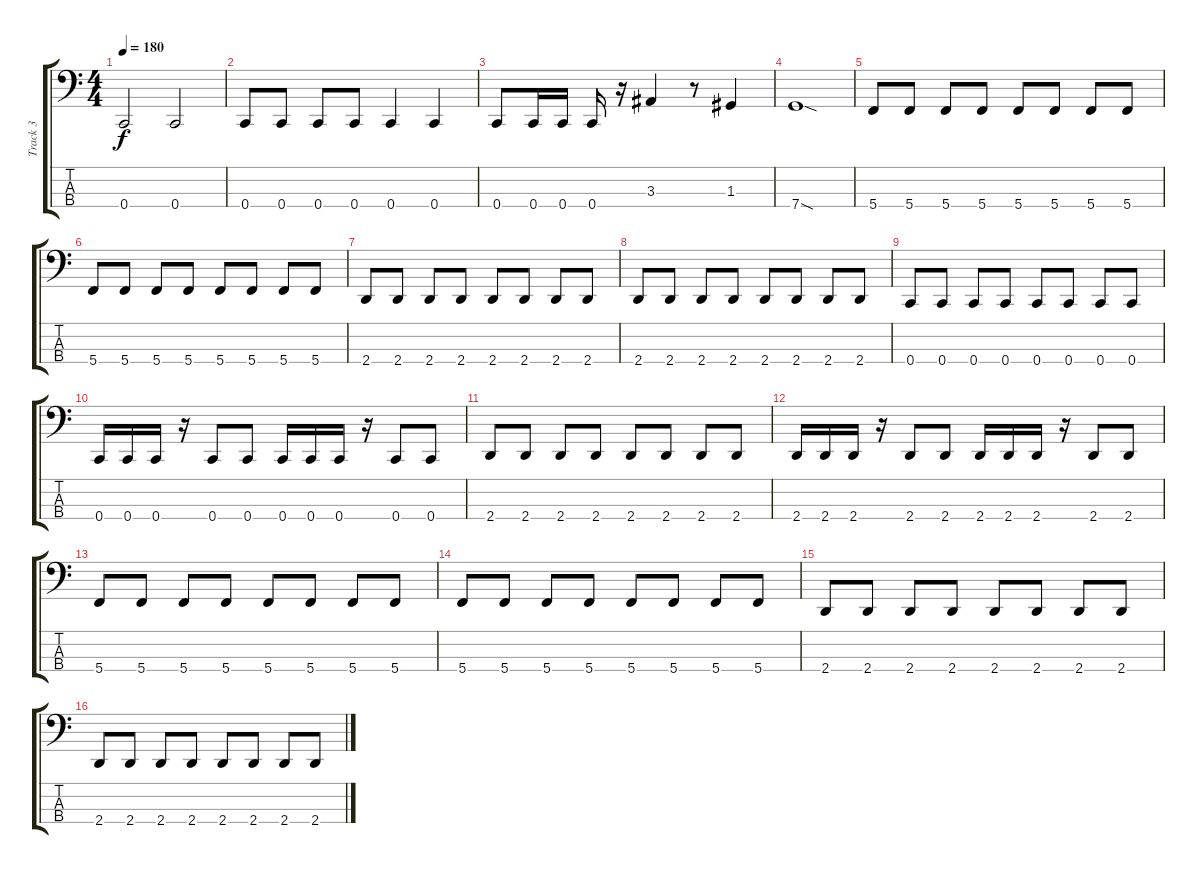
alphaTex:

\track ("Track 3" "Track 3") {instrument electricbasspick}
\staff {score tabs}
\tuning (F2 C2 G1 C1) {hide}
\ts (4 4)
\tempo 180
\clef f4
\ks c
0.4.2{dy f} 0.4.2 |
0.4.8 0.4.8 0.4.8 0.4.8 0.4.4 0.4.4 |
0.4.8 0.4.16 0.4.16 0.4.16 r.16 3.3.4 r.8 1.3.4 |
7.4{sod}.1 |
5.4.8 5.4.8 5.4.8 5.4.8 5.4.8 5.4.8 5.4.8 5.4.8 |
5.4.8 5.4.8 5.4.8 5.4.8 5.4.8 5.4.8 5.4.8 5.4.8 |
2.4.8 2.4.8 2.4.8 2.4.8 2.4.8 2.4.8 2.4.8 2.4.8 |
2.4.8 2.4.8 2.4.8 2.4.8 2.4.8 2.4.8 2.4.8 2.4.8 |
0.4.8 0.4.8 0.4.8 0.4.8 0.4.8 0.4.8 0.4.8 0.4.8 |
0.4.16 0.4.16 0.4.16 r.16 0.4.8 0.4.8 0.4.16 0.4.16 0.4.16 r.16 0.4.8 0.4.8 |
2.4.8 2.4.8 2.4.8 2.4.8 2.4.8 2.4.8 2.4.8 2.4.8 |
2.4.16 2.4.16 2.4.16 r.16 2.4.8 2.4.8 2.4.16 2.4.16 2.4.16 r.16 2.4.8 2.4.8 |
5.4.8 5.4.8 5.4.8 5.4.8 5.4.8 5.4.8 5.4.8 5.4.8 |
5.4.8 5.4.8 5.4.8 5.4.8 5.4.8 5.4.8 5.4.8 5.4.8 |
2.4.8 2.4.8 2.4.8 2.4.8 2.4.8 2.4.8 2.4.8 2.4.8 |
2.4.8 2.4.8 2.4.8 2.4.8 2.4.8 2.4.8 2.4.8 2.4.8
